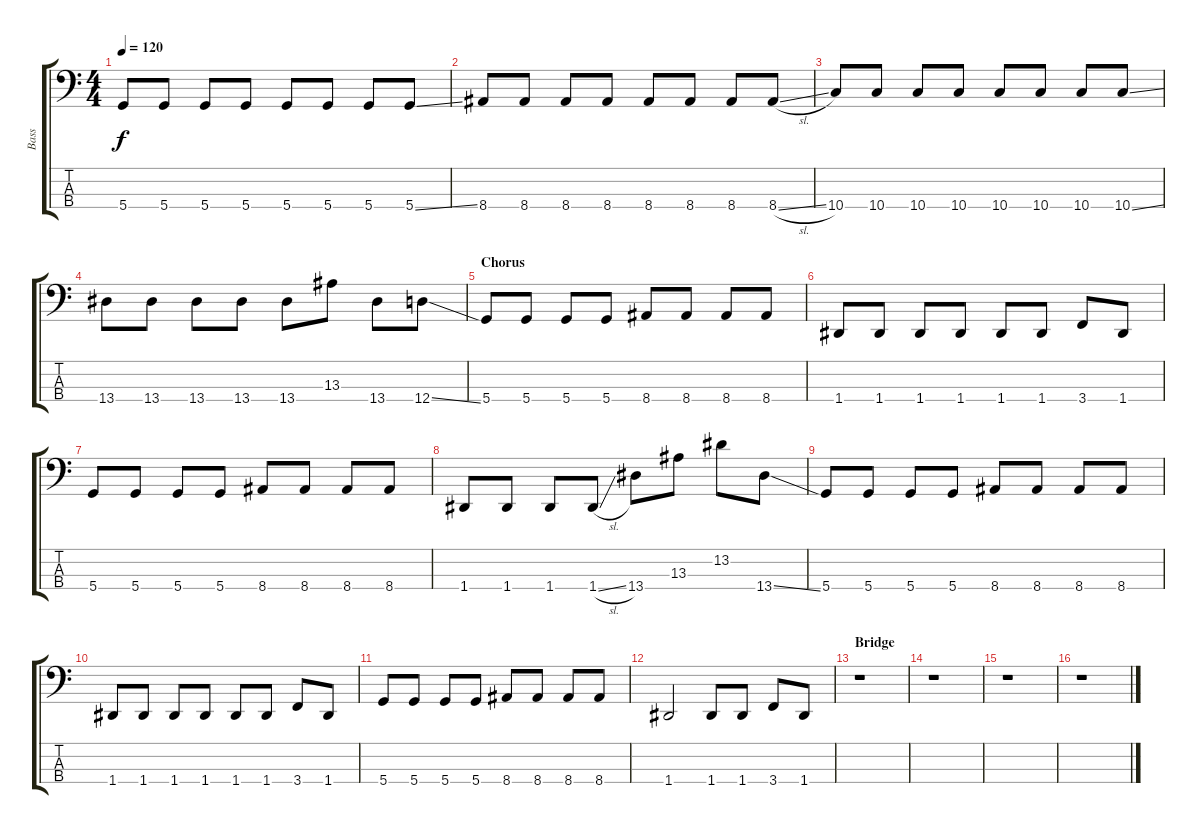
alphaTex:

\track ("Bass" "Bass") {instrument electricbassfinger}
\staff {score tabs}
\tuning (G2 D2 A1 D1) {hide}
\ts (4 4)
\tempo 120
\clef f4
\ks c
5.4.8{dy f} 5.4.8 5.4.8 5.4.8 5.4.8 5.4.8 5.4.8 5.4{ss}.8 |
8.4.8 8.4.8 8.4.8 8.4.8 8.4.8 8.4.8 8.4.8 8.4{sl}.8 |
10.4.8 10.4.8 10.4.8 10.4.8 10.4.8 10.4.8 10.4.8 10.4{ss}.8 |
13.4.8 13.4.8 13.4.8 13.4.8 13.4.8 13.3.8 13.4.8 12.4{ss}.8 |
\section ("" "Chorus")
5.4.8 5.4.8 5.4.8 5.4.8 8.4.8 8.4.8 8.4.8 8.4.8 |
1.4.8 1.4.8 1.4.8 1.4.8 1.4.8 1.4.8 3.4.8 1.4.8 |
5.4.8 5.4.8 5.4.8 5.4.8 8.4.8 8.4.8 8.4.8 8.4.8 |
1.4.8 1.4.8 1.4.8 1.4{sl}.8 13.4.8 13.3.8 13.2.8 13.4{ss}.8 |
5.4.8 5.4.8 5.4.8 5.4.8 8.4.8 8.4.8 8.4.8 8.4.8 |
1.4.8 1.4.8 1.4.8 1.4.8 1.4.8 1.4.8 3.4.8 1.4.8 |
5.4.8 5.4.8 5.4.8 5.4.8 8.4.8 8.4.8 8.4.8 8.4.8 |
1.4.2 1.4.8 1.4.8 3.4.8 1.4.8 |
\section ("" "Bridge")
r.1 |
r.1 |
r.1 |
r.1
